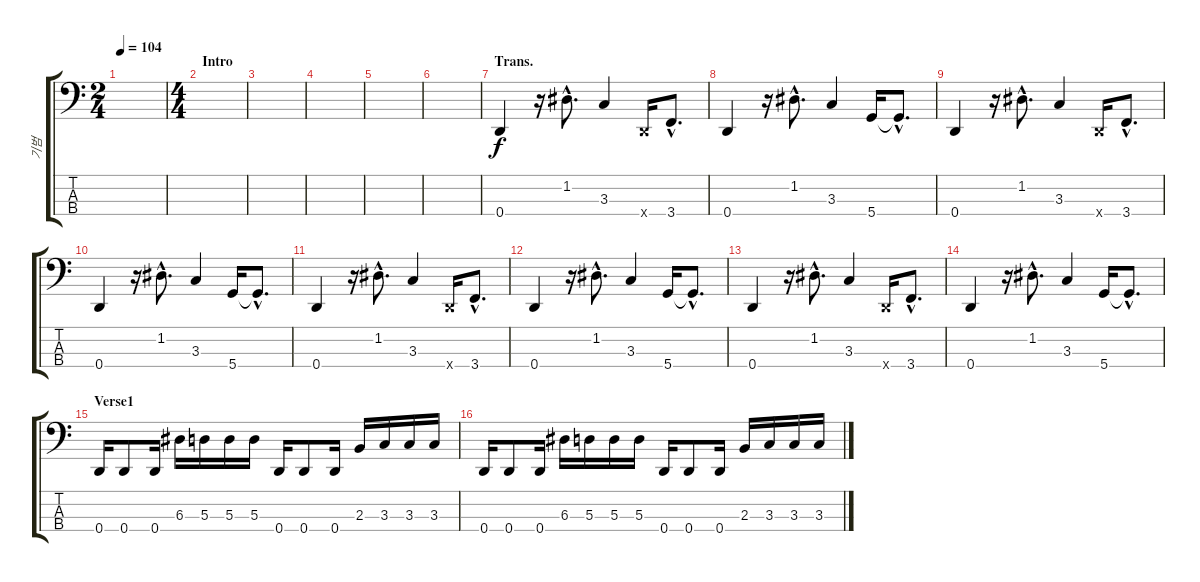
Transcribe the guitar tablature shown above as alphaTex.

\track ("기범" "기범") {instrument electricbassfinger}
\staff {score tabs}
\tuning (G2 D2 A1 D1) {hide}
\ts (2 4)
\tempo 104
\clef f4
\ks c
|
\ts (4 4)
\section ("" "Intro")
|
|
|
|
|
\section ("" "Trans.")
0.4.4 r.16 1.2{hac}.8{d} 3.3.4 0.4{x}.16 3.4{hac}.8{d} |
0.4.4 r.16 1.2{hac}.8{d} 3.3.4 5.4.16 5.4{hac t}.8{d} |
0.4.4 r.16 1.2{hac}.8{d} 3.3.4 0.4{x}.16 3.4{hac}.8{d} |
0.4.4 r.16 1.2{hac}.8{d} 3.3.4 5.4.16 5.4{hac t}.8{d} |
0.4.4 r.16 1.2{hac}.8{d} 3.3.4 0.4{x}.16 3.4{hac}.8{d} |
0.4.4 r.16 1.2{hac}.8{d} 3.3.4 5.4.16 5.4{hac t}.8{d} |
0.4.4 r.16 1.2{hac}.8{d} 3.3.4 0.4{x}.16 3.4{hac}.8{d} |
0.4.4 r.16 1.2{hac}.8{d} 3.3.4 5.4.16 5.4{hac t}.8{d} |
\section ("" "Verse1")
0.4.16 0.4.8 0.4.16 6.3.16 5.3.16 5.3.16 5.3.16 0.4.16 0.4.8 0.4.16 2.3.16 3.3.16 3.3.16 3.3.16 |
0.4.16 0.4.8 0.4.16 6.3.16 5.3.16 5.3.16 5.3.16 0.4.16 0.4.8 0.4.16 2.3.16 3.3.16 3.3.16 3.3.16
